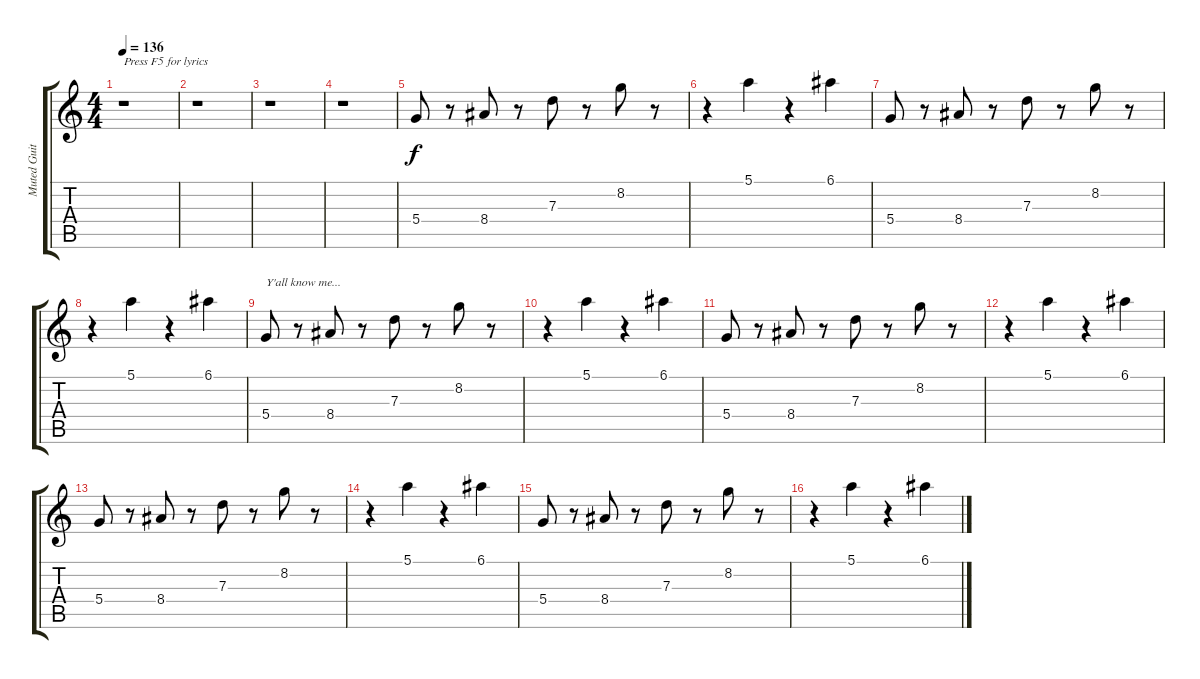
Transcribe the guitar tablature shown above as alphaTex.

\track ("Muted Guitar w/Wah" "Muted Guit") {instrument electricguitarmuted}
\staff {score tabs}
\tuning (E4 B3 G3 D3 A2 E2) {hide}
\ts (4 4)
\tempo 136
\clef g2
\ks c
r.1{txt "Press F5 for lyrics" dy f instrument electricguitarmuted} |
r.1 |
r.1 |
r.1 |
5.4.8 r.8 8.4.8 r.8 7.3.8 r.8 8.2.8 r.8 |
r.4 5.1.4 r.4 6.1.4 |
5.4.8 r.8 8.4.8 r.8 7.3.8 r.8 8.2.8 r.8 |
r.4 5.1.4 r.4 6.1.4 |
5.4.8{txt "Y'all know me..."} r.8 8.4.8 r.8 7.3.8 r.8 8.2.8 r.8 |
r.4 5.1.4 r.4 6.1.4 |
5.4.8 r.8 8.4.8 r.8 7.3.8 r.8 8.2.8 r.8 |
r.4 5.1.4 r.4 6.1.4 |
5.4.8 r.8 8.4.8 r.8 7.3.8 r.8 8.2.8 r.8 |
r.4 5.1.4 r.4 6.1.4 |
5.4.8 r.8 8.4.8 r.8 7.3.8 r.8 8.2.8 r.8 |
r.4 5.1.4 r.4 6.1.4
